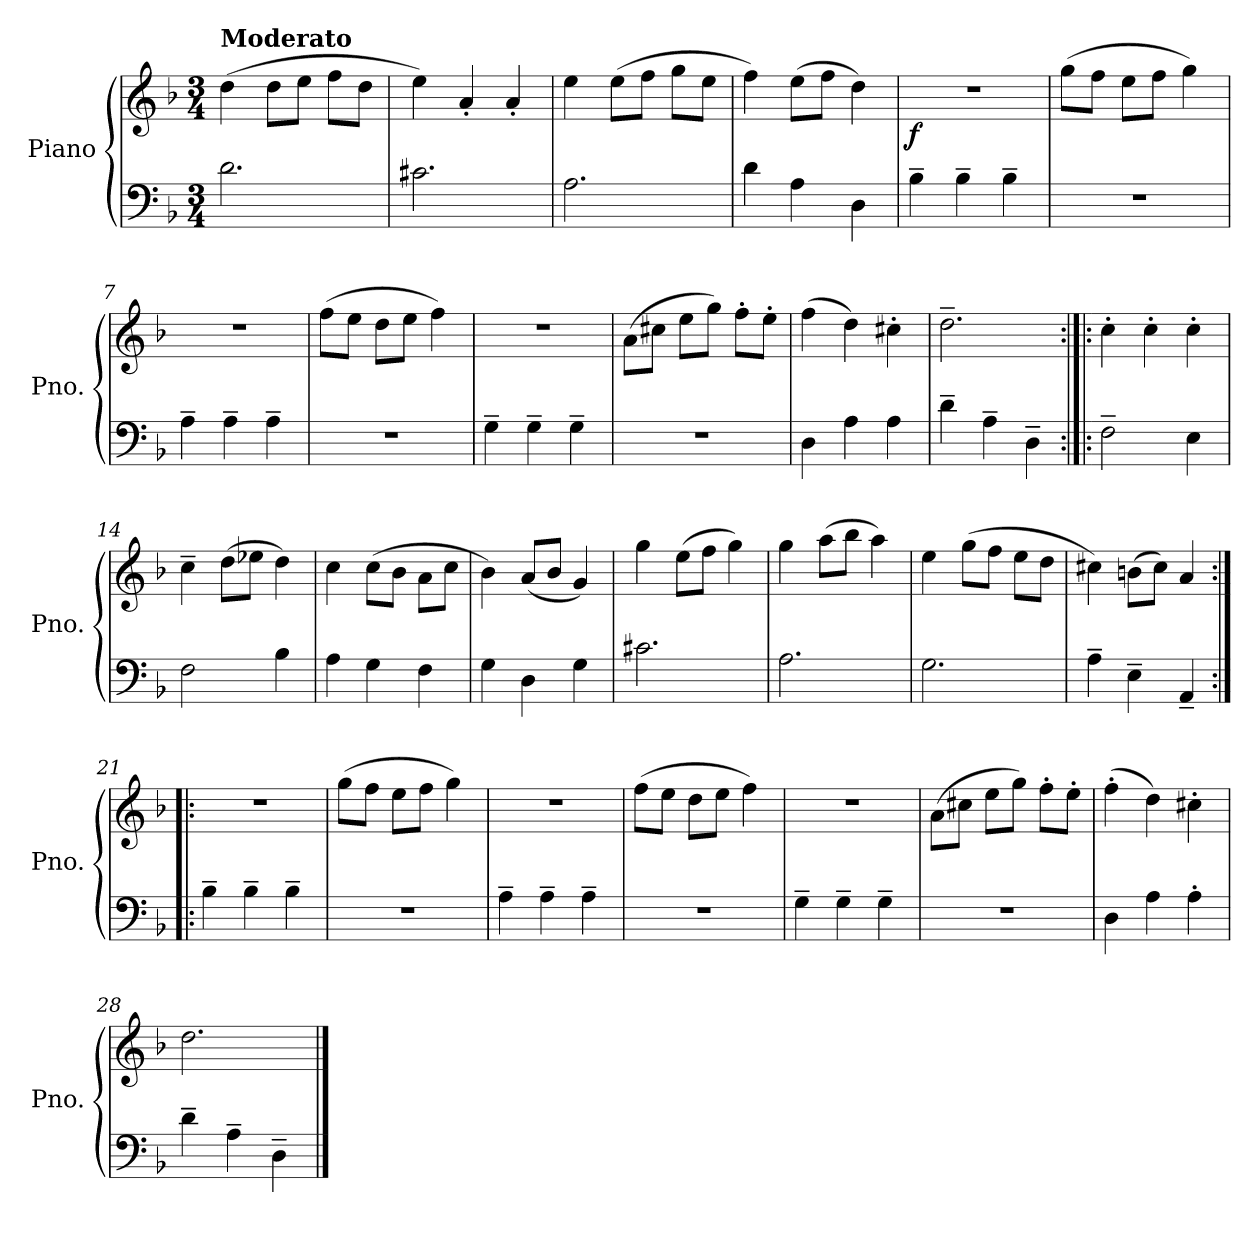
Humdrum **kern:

**kern	**kern	**dynam
*part1	*part1	*part1
*staff2	*staff1	*staff1/2
*I"Piano	*	*
*I'Pno.	*	*
*clefF4	*clefG2	*
*k[b-]	*k[b-]	*
*M3/4	*M3/4	*
=1	=1	=1
!	!LO:TX:a:B:t=Moderato	!
2.d\	(>4dd\	.
.	8dd\L	.
.	8ee\J	.
.	8ff\L	.
.	8dd\J	.
=2	=2	=2
2.c#X\	4ee\)	.
.	4a'/	.
.	4a'/	.
=3	=3	=3
2.A\	4ee\	.
.	(>8ee\L	.
.	8ff\J	.
.	8gg\L	.
.	8ee\J	.
=4	=4	=4
4d\	4ff\)	.
4A\	(>8ee\L	.
.	8ff\J	.
4D\	4dd\)	.
=5	=5	=5
!	!	!LO:DY:b
4B-~\	2.r	f
4B-~\	.	.
4B-~\	.	.
=6	=6	=6
2.r	(>8gg\L	.
.	8ff\J	.
.	8ee\L	.
.	8ff\J	.
.	4gg\)	.
=7	=7	=7
4A~\	2.r	.
4A~\	.	.
4A~\	.	.
=8	=8	=8
2.r	(>8ff\L	.
.	8ee\J	.
.	8dd\L	.
.	8ee\J	.
.	4ff\)	.
=9	=9	=9
4G~\	2.r	.
4G~\	.	.
4G~\	.	.
!!LO:LB:g=z
=10	=10	=10
2.r	(>8a\L	.
.	8cc#X\J	.
.	8ee\L	.
.	8gg\J)	.
.	8ff'\L	.
.	8ee'\J	.
=11	=11	=11
4D\	(>4ff\	.
4A\	4dd\)	.
4A\	4cc#X'\	.
=12	=12	=12
4d~\	2.dd~\	.
4A~\	.	.
4D~\	.	.
=13:|!|:	=13:|!|:	=13:|!|:
2F~\	4cc'\	.
.	4cc'\	.
4E\	4cc'\	.
=14	=14	=14
2F\	4cc~\	.
.	(>8dd\L	.
.	8ee-X\J	.
4B-\	4dd\)	.
=15	=15	=15
4A\	4cc\	.
4G\	(>8cc\L	.
.	8b-\J	.
4F\	8a\L	.
.	8cc\J	.
=16	=16	=16
4G\	4b-\)	.
4D\	(<8a/L	.
.	8b-/J	.
4G\	4g/)	.
=17	=17	=17
2.c#X\	4gg\	.
.	(>8ee\L	.
.	8ff\J	.
.	4gg\)	.
=18	=18	=18
2.A\	4gg\	.
.	(>8aa\L	.
.	8bb-\J	.
.	4aa\)	.
!!LO:LB:g=z
=19	=19	=19
2.G\	4ee\	.
.	(>8gg\L	.
.	8ff\J	.
.	8ee\L	.
.	8dd\J	.
=20	=20	=20
4A~\	4cc#X\)	.
4E~\	(>8bn\L	.
.	8cc#\J)	.
4AA~/	4a/	.
=21:|!|:	=21:|!|:	=21:|!|:
4B-~\	2.r	.
4B-~\	.	.
4B-~\	.	.
=22	=22	=22
2.r	(>8gg\L	.
.	8ff\J	.
.	8ee\L	.
.	8ff\J	.
.	4gg\)	.
=23	=23	=23
4A~\	2.r	.
4A~\	.	.
4A~\	.	.
=24	=24	=24
2.r	(>8ff\L	.
.	8ee\J	.
.	8dd\L	.
.	8ee\J	.
.	4ff\)	.
=25	=25	=25
4G~\	2.r	.
4G~\	.	.
4G~\	.	.
=26	=26	=26
2.r	(>8a\L	.
.	8cc#X\J	.
.	8ee\L	.
.	8gg\J)	.
.	8ff'\L	.
.	8ee'\J	.
=27	=27	=27
4D\	(>4ff'\	.
4A\	4dd\)	.
4A'\	4cc#X'\	.
!!LO:LB:g=z
=28	=28	=28
4d~\	2.dd\	.
4A~\	.	.
4D~\	.	.
==	==	==
*-	*-	*-
